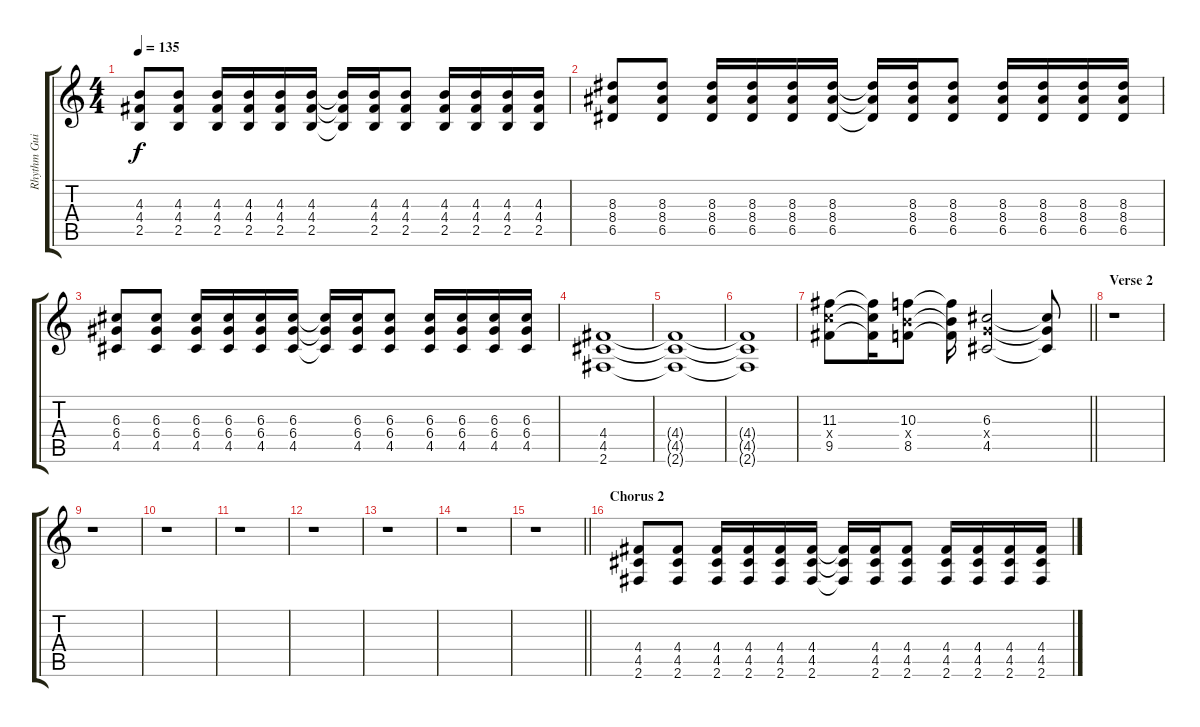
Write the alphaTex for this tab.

\track ("Rhythm Guitar" "Rhythm Gui") {instrument electricguitarclean}
\staff {score tabs}
\tuning (E4 B3 G3 D3 A2 E2) {hide}
\ts (4 4)
\tempo 135
\clef g2
\ks c
(4.3 4.4 2.5).8{dy f} (4.3 4.4 2.5).8 (4.3 4.4 2.5).16 (4.3 4.4 2.5).16 (4.3 4.4 2.5).16 (4.3 4.4 2.5).16 (4.3{t} 4.4{t} 2.5{t}).16 (4.3 4.4 2.5).16 (4.3 4.4 2.5).8 (4.3 4.4 2.5).16 (4.3 4.4 2.5).16 (4.3 4.4 2.5).16 (4.3 4.4 2.5).16 |
(8.3 8.4 6.5).8 (8.3 8.4 6.5).8 (8.3 8.4 6.5).16 (8.3 8.4 6.5).16 (8.3 8.4 6.5).16 (8.3 8.4 6.5).16 (8.3{t} 8.4{t} 6.5{t}).16 (8.3 8.4 6.5).16 (8.3 8.4 6.5).8 (8.3 8.4 6.5).16 (8.3 8.4 6.5).16 (8.3 8.4 6.5).16 (8.3 8.4 6.5).16 |
(6.3 6.4 4.5).8 (6.3 6.4 4.5).8 (6.3 6.4 4.5).16 (6.3 6.4 4.5).16 (6.3 6.4 4.5).16 (6.3 6.4 4.5).16 (6.3{t} 6.4{t} 4.5{t}).16 (6.3 6.4 4.5).16 (6.3 6.4 4.5).8 (6.3 6.4 4.5).16 (6.3 6.4 4.5).16 (6.3 6.4 4.5).16 (6.3 6.4 4.5).16 |
(4.4 4.5 2.6).1 |
(4.4{t} 4.5{t} 2.6{t}).1 |
(4.4{t} 4.5{t} 2.6{t}).1 |
\barLineRight lightlight
(11.3 10.4{x} 9.5).8 (11.3{t} 10.4{t} 9.5{t}).16 (10.3 9.4{x} 8.5).8 (10.3{t} 9.4{t} 8.5{t}).16 (6.3 5.4{x} 4.5).2 (6.3{t} 5.4{t} 4.5{t}).8 |
\section ("" "Verse 2")
r.1 |
r.1 |
r.1 |
r.1 |
r.1 |
r.1 |
r.1 |
\barLineRight lightlight
r.1 |
\section ("" "Chorus 2")
(4.4 4.5 2.6).8 (4.4 4.5 2.6).8 (4.4 4.5 2.6).16 (4.4 4.5 2.6).16 (4.4 4.5 2.6).16 (4.4 4.5 2.6).16 (4.4{t} 4.5{t} 2.6{t}).16 (4.4 4.5 2.6).16 (4.4 4.5 2.6).8 (4.4 4.5 2.6).16 (4.4 4.5 2.6).16 (4.4 4.5 2.6).16 (4.4 4.5 2.6).16
